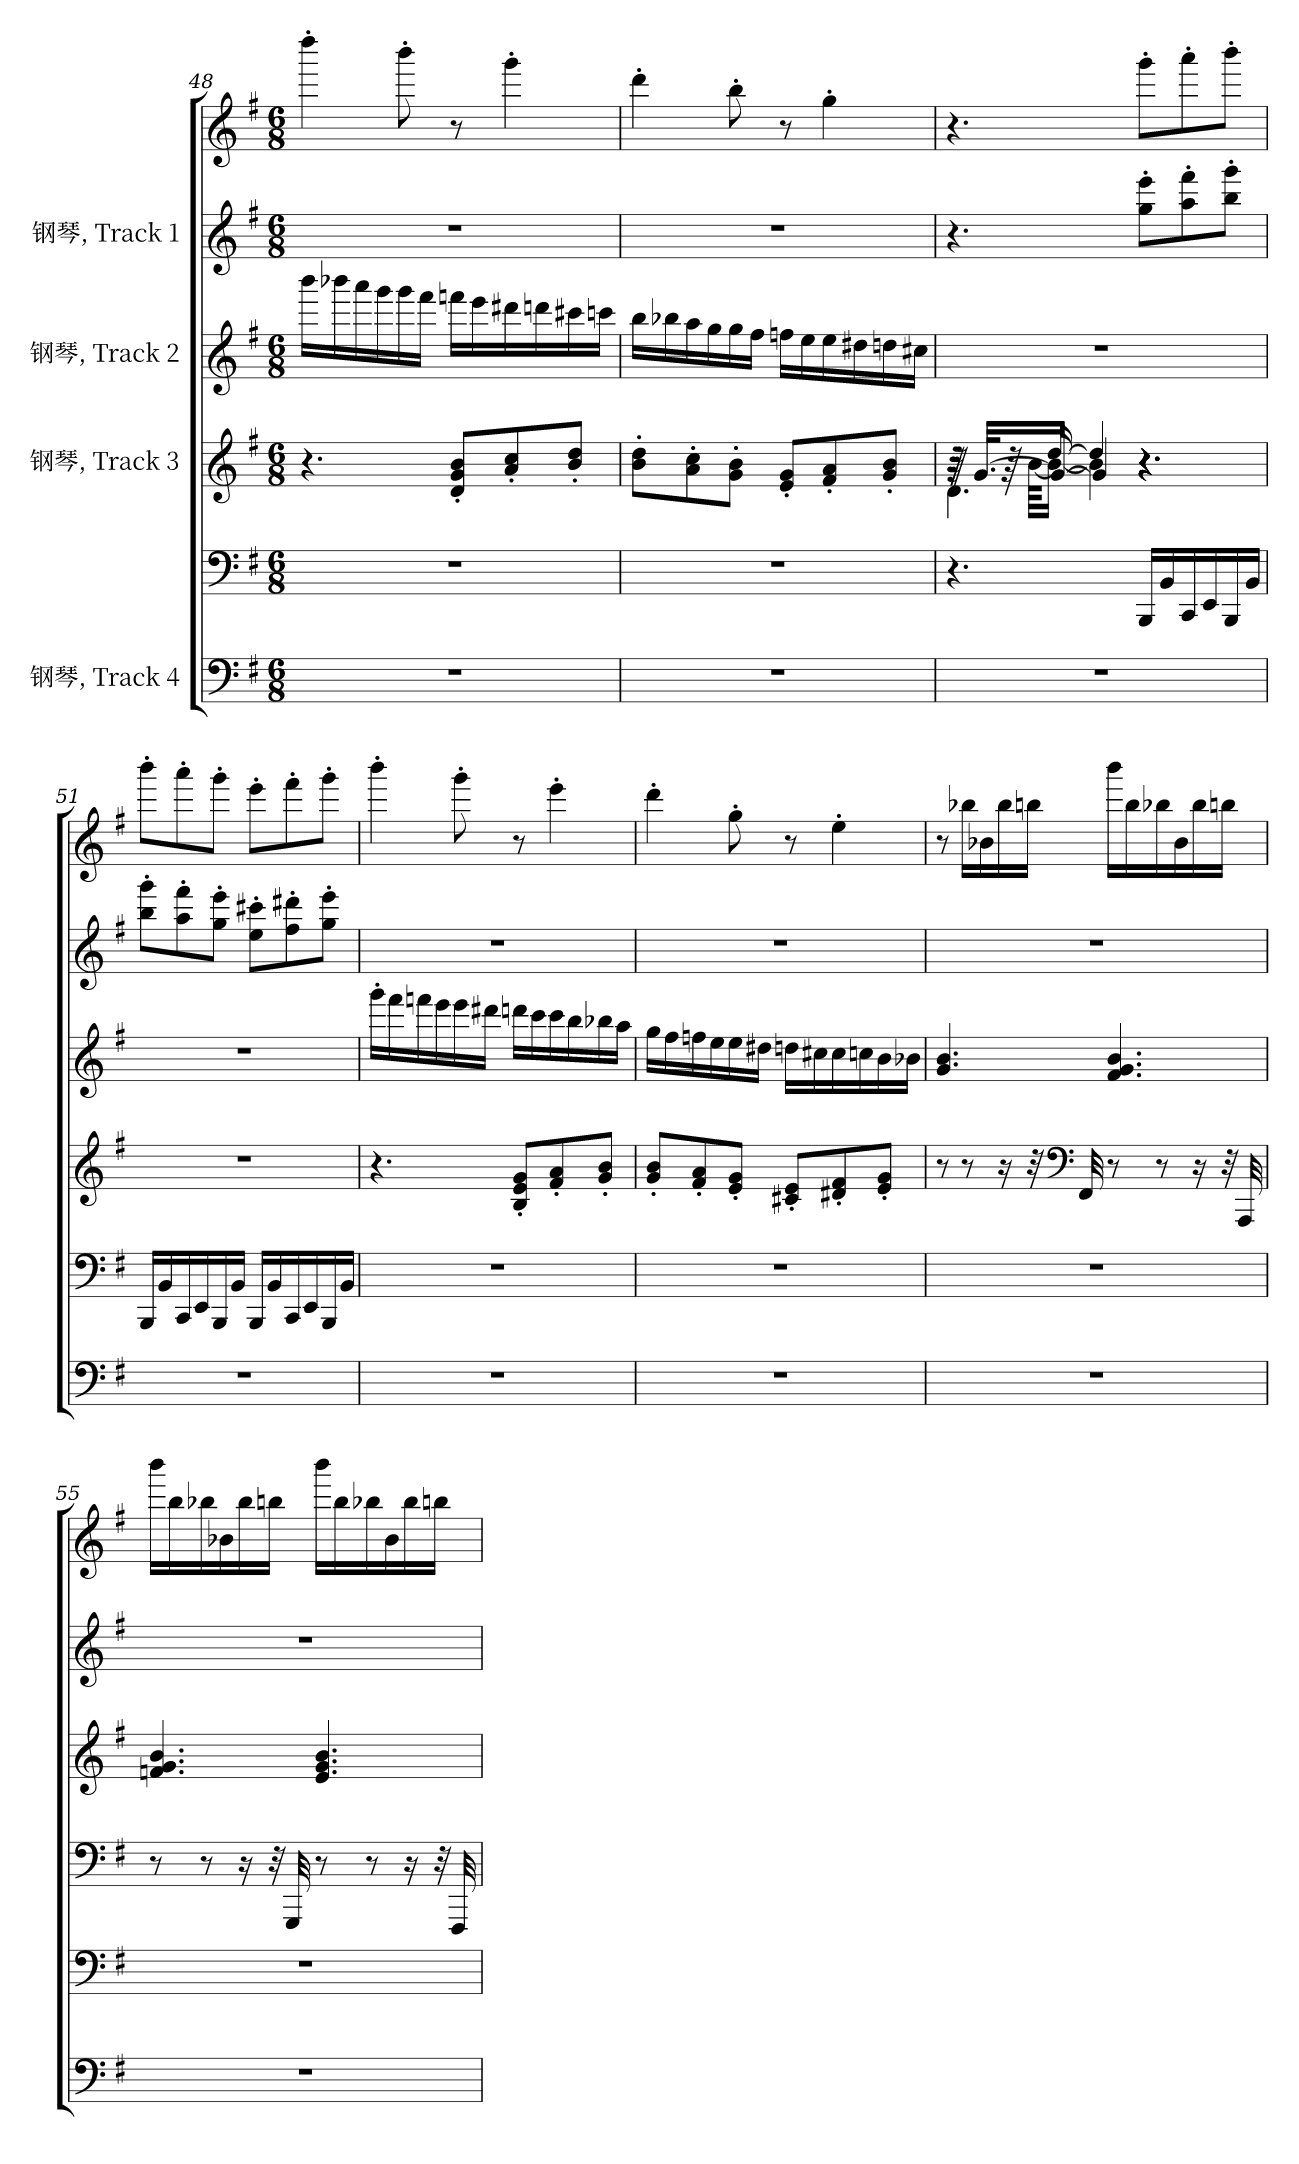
**kern	**kern	**kern	**kern	**kern	**kern
*part4	*part4	*part3	*part2	*part1	*part1
*staff6	*staff5	*staff4	*staff3	*staff2	*staff1
*I"钢琴, Track 4	*	*I"钢琴, Track 3	*I"钢琴, Track 2	*I"钢琴, Track 1	*
!!LO:LB:g=z
*clefF4	*clefF4	*clefG2	*clefG2	*clefG2	*clefG2
*k[f#]	*k[f#]	*k[f#]	*k[f#]	*k[f#]	*k[f#]
*M6/8	*M6/8	*M6/8	*M6/8	*M6/8	*M6/8
=48	=48	=48	=48	=48	=48
2.r	2.r	4.r	16bbb\LL	2.r	4dddd'\
.	.	.	16bbb-X\	.	.
.	.	.	16aaa\	.	.
.	.	.	16ggg\	.	.
.	.	.	16ggg\	.	8bbb'\
.	.	.	16fff#\JJ	.	.
.	.	8d/' 8g/' 8b/'L	16fffn\LL	.	8r
.	.	.	16eee\	.	.
.	.	8a/' 8cc/'	16ddd#X\	.	4ggg'\
.	.	.	16dddn\	.	.
.	.	8b/' 8dd/'J	16ccc#X\	.	.
.	.	.	16cccn\JJ	.	.
=49	=49	=49	=49	=49	=49
2.r	2.r	8b\' 8dd\'L	16bb\LL	2.r	4ddd'\
.	.	.	16bb-X\	.	.
.	.	8a\' 8cc\'	16aa\	.	.
.	.	.	16gg\	.	.
.	.	8g\' 8b\'J	16gg\	.	8bb'\
.	.	.	16ff#\JJ	.	.
.	.	8e/' 8g/'L	16ffn\LL	.	8r
.	.	.	16ee\	.	.
.	.	8f#/' 8a/'	16ee\	.	4gg'\
.	.	.	16dd#X\	.	.
.	.	8g/' 8b/'J	16ddn\	.	.
.	.	.	16cc#X\JJ	.	.
!!LO:PB:g=z
=50	=50	=50	=50	=50	=50
*	*	*^	*	*	*
*	*	*	*^	*	*	*
*	*	*	*	*^	*	*	*
2.r	4.r	16r	32r	64r	4.d\	2.r	4.r	4.r
.	.	.	.	[32.g/KLL	.	.	.	.
.	.	.	64r	.	.	.	.	.
.	.	.	[64b\KKLL	.	.	.	.	.
.	.	[16dd/	16b\JJ_	16g/JJ_	.	.	.	.
.	.	4dd/]	4b\]	4g/]	.	.	.	.
.	16BBB/LL	4.r	4.r	4.r	4.r	.	8gg\' 8eee\'L	8ggg'\L
.	16BB/	.	.	.	.	.	.	.
.	16CC/	.	.	.	.	.	8aa\' 8fff#\'	8aaa'\
.	16EE/	.	.	.	.	.	.	.
.	16BBB/	.	.	.	.	.	8bb\' 8ggg\'J	8bbb'\J
.	16BB/JJ	.	.	.	.	.	.	.
*	*	*v	*v	*v	*v	*	*	*
=51	=51	=51	=51	=51	=51
2.r	16BBB/LL	2.r	2.r	8bb\' 8ggg\'L	8bbb'\L
.	16BB/	.	.	.	.
.	16CC/	.	.	8aa\' 8fff#\'	8aaa'\
.	16EE/	.	.	.	.
.	16BBB/	.	.	8gg\' 8eee\'J	8ggg'\J
.	16BB/JJ	.	.	.	.
.	16BBB/LL	.	.	8ee\' 8ccc#X\'L	8eee'\L
.	16BB/	.	.	.	.
.	16CC/	.	.	8ff#\' 8ddd#X\'	8fff#'\
.	16EE/	.	.	.	.
.	16BBB/	.	.	8gg\' 8eee\'J	8ggg'\J
.	16BB/JJ	.	.	.	.
!!LO:LB:g=z
=52	=52	=52	=52	=52	=52
2.r	2.r	4.r	16ggg'\LL	2.r	4bbb'\
.	.	.	16fff#\	.	.
.	.	.	16fffn\	.	.
.	.	.	16eee\	.	.
.	.	.	16eee\	.	8ggg'\
.	.	.	16ddd#X\JJ	.	.
.	.	8B/' 8e/' 8g/'L	16dddn\LL	.	8r
.	.	.	16ccc\	.	.
.	.	8f#/' 8a/'	16ccc\	.	4eee'\
.	.	.	16bb\	.	.
.	.	8g/' 8b/'J	16bb-X\	.	.
.	.	.	16aa\JJ	.	.
=53	=53	=53	=53	=53	=53
2.r	2.r	8g/' 8b/'L	16gg\LL	2.r	4ddd'\
.	.	.	16ff#\	.	.
.	.	8f#/' 8a/'	16ffn\	.	.
.	.	.	16ee\	.	.
.	.	8e/' 8g/'J	16ee\	.	8gg'\
.	.	.	16dd#X\JJ	.	.
.	.	8c#X/' 8e/'L	16ddn\LL	.	8r
.	.	.	16cc#X\	.	.
.	.	8d#X/' 8f#/'	16cc#\	.	4ee'\
.	.	.	16ccn\	.	.
.	.	8e/' 8g/'J	16b\	.	.
.	.	.	16b-X\JJ	.	.
!!LO:PB:g=z
=54	=54	=54	=54	=54	=54
2.r	2.r	8r	4.g/ 4.b/	2.r	8r
.	.	8r	.	.	16bb-X\LL
.	.	.	.	.	16b-X\
.	.	16r	.	.	16bb-\
.	.	32r	.	.	16bbn\JJ
*	*	*clefF4	*	*	*
.	.	32FF#/	.	.	.
.	.	8r	4.f#/ 4.g/ 4.b/	.	16bbb\LL
.	.	.	.	.	16bb\
.	.	8r	.	.	16bb-X\
.	.	.	.	.	16b-\
.	.	16r	.	.	16bb-\
.	.	32r	.	.	16bbn\JJ
.	.	32AAA/	.	.	.
=55	=55	=55	=55	=55	=55
2.r	2.r	8r	4.fn/ 4.g/ 4.b/	2.r	16bbb\LL
.	.	.	.	.	16bb\
.	.	8r	.	.	16bb-X\
.	.	.	.	.	16b-X\
.	.	16r	.	.	16bb-\
.	.	32r	.	.	16bbn\JJ
.	.	32GGG/	.	.	.
.	.	8r	4.e/ 4.g/ 4.b/	.	16bbb\LL
.	.	.	.	.	16bb\
.	.	8r	.	.	16bb-X\
.	.	.	.	.	16b-\
.	.	16r	.	.	16bb-\
.	.	32r	.	.	16bbn\JJ
.	.	32FFF#/	.	.	.
=	=	=	=	=	=
*-	*-	*-	*-	*-	*-
